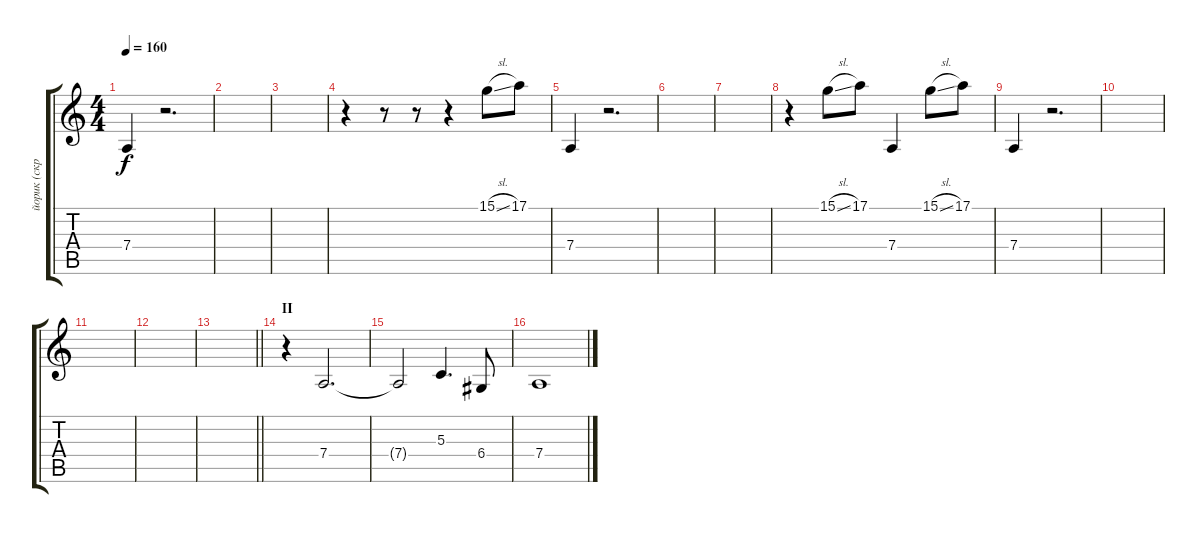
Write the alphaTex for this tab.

\track ("йорик (скрипка)" "йорик (скр") {instrument violin}
\staff {score tabs}
\tuning (E4 B3 G3 D3 A2 E2) {hide}
\ts (4 4)
\tempo 160
\clef g2
\ks c
7.4.4{dy f} r.2{d} |
|
|
r.4 r.8 r.8 r.4 15.1{sl}.8 17.1.8 |
7.4.4 r.2{d} |
|
|
r.4 15.1{sl}.8 17.1.8 7.4.4 15.1{sl}.8 17.1.8 |
7.4.4 r.2{d} |
|
|
|
\barLineRight lightlight
|
\section ("" "II")
r.4 7.4.2{d} |
7.4{t}.2 5.3.4{d} 6.4.8 |
7.4.1
